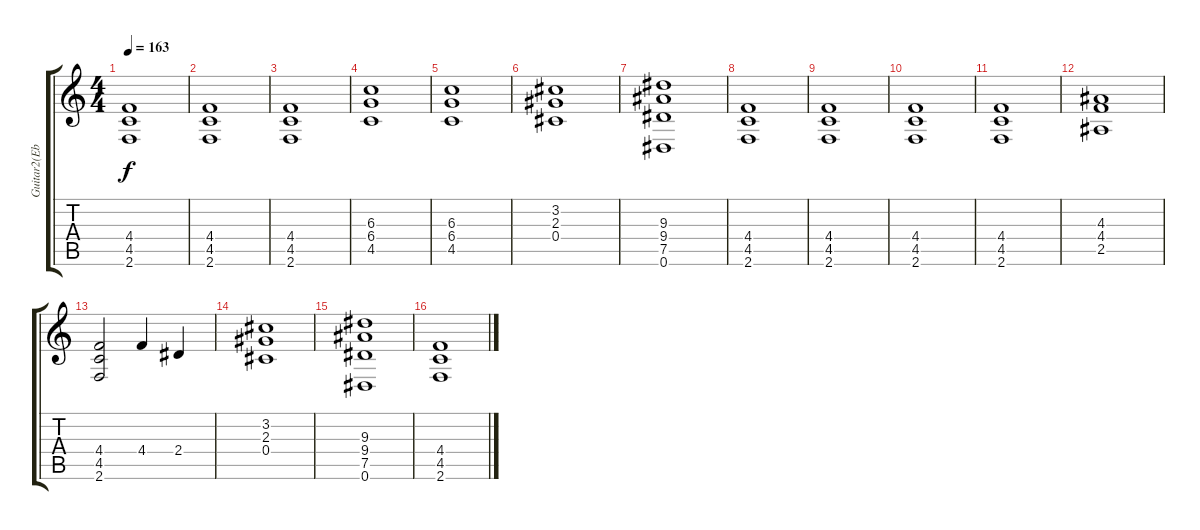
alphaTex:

\track ("Guitar2(Eb-tuning)" "Guitar2(Eb") {instrument overdrivenguitar}
\staff {score tabs}
\tuning (Eb4 Bb3 Gb3 Db3 Ab2 Eb2) {hide}
\ts (4 4)
\tempo 163
\clef g2
\ks c
(4.4 4.5 2.6).1{dy f} |
(4.4 4.5 2.6).1 |
(4.4 4.5 2.6).1 |
(6.3 6.4 4.5).1 |
(6.3 6.4 4.5).1 |
(3.2 2.3 0.4).1 |
(9.3 9.4 7.5 0.6).1 |
(4.4 4.5 2.6).1 |
(4.4 4.5 2.6).1 |
(4.4 4.5 2.6).1 |
(4.4 4.5 2.6).1 |
(4.3 4.4 2.5).1 |
(4.4 4.5 2.6).2 4.4.4 2.4.4 |
(3.2 2.3 0.4).1 |
(9.3 9.4 7.5 0.6).1 |
(4.4 4.5 2.6).1
